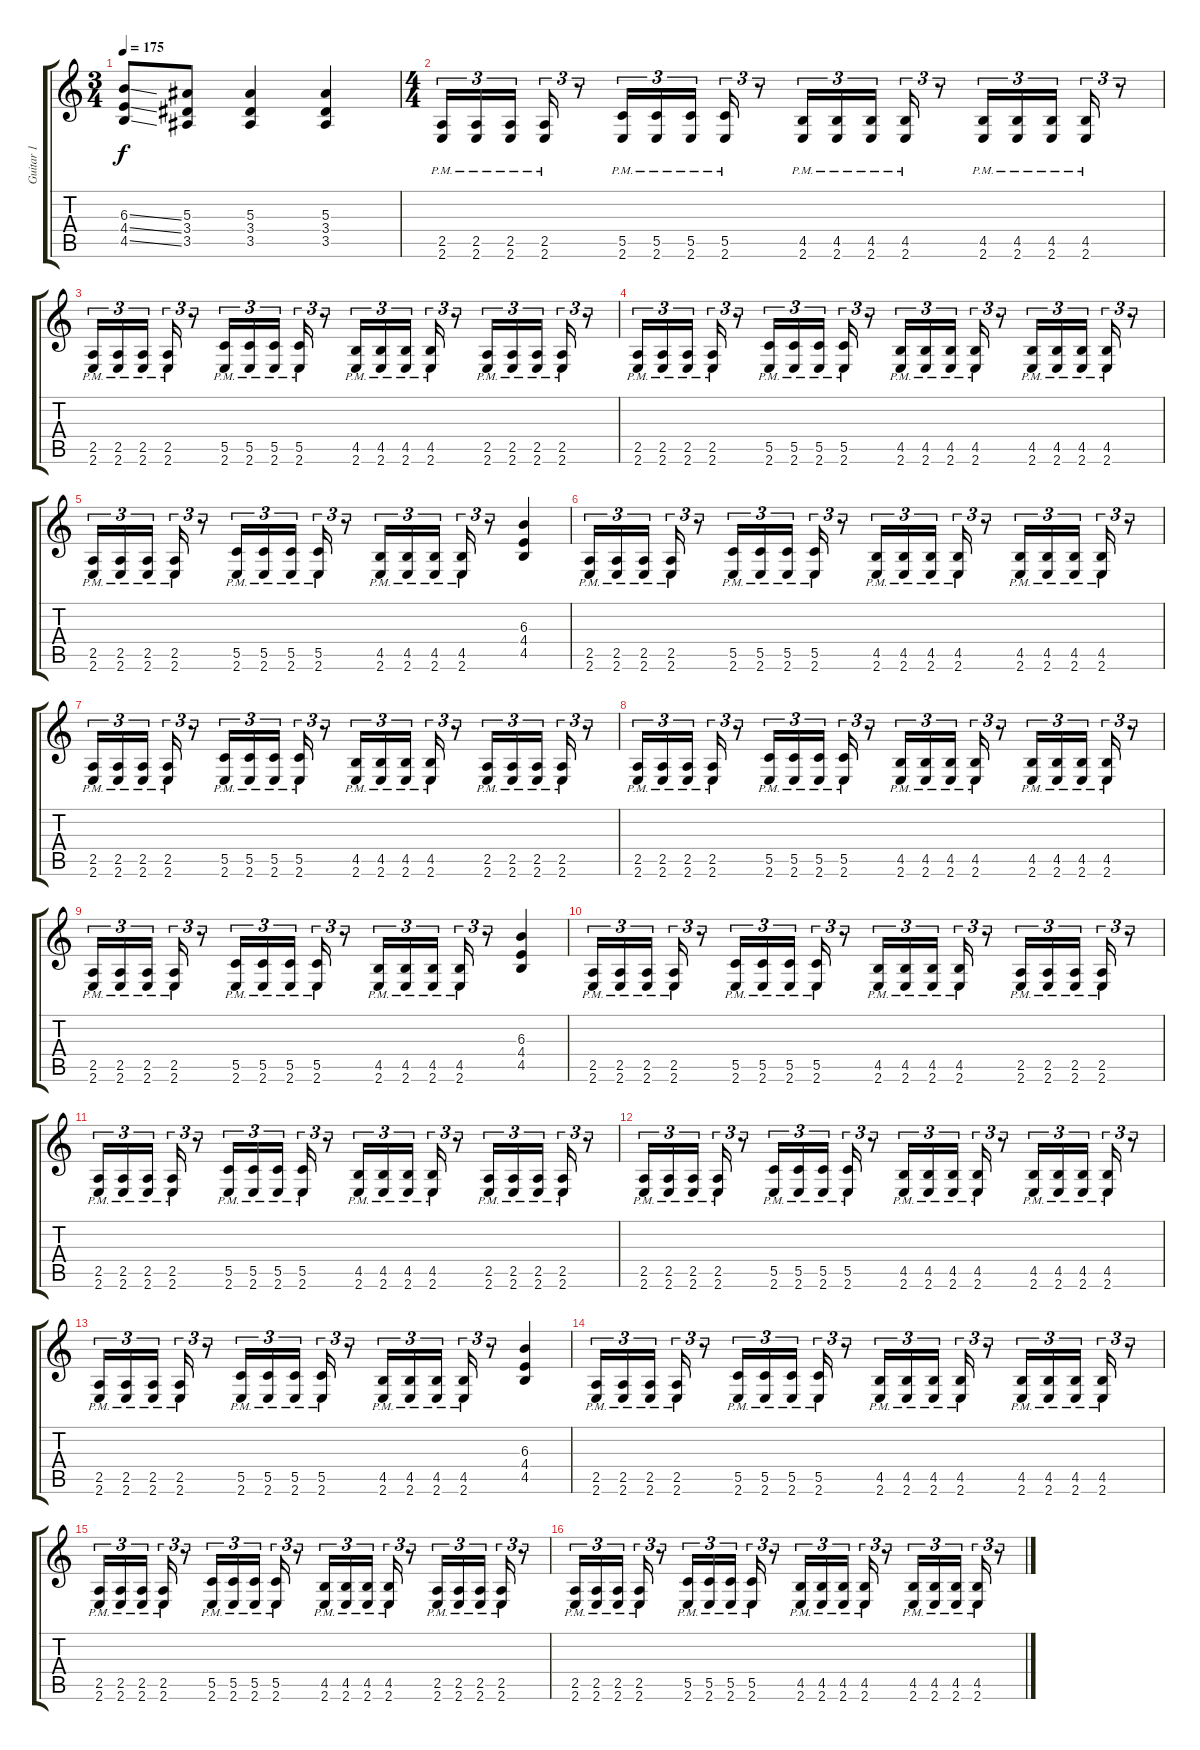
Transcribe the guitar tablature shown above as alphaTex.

\track ("Guitar 1" "Guitar 1") {instrument distortionguitar}
\staff {score tabs}
\tuning (D4 A3 F3 C3 G2 D2) {hide}
\ts (3 4)
\tempo 175
\clef g2
\ks c
(6.3{ss} 4.4{ss} 4.5{ss}).8{dy f} (5.3 3.4 3.5).8 (5.3 3.4 3.5).4 (5.3 3.4 3.5).4 |
\ts (4 4)
(2.5{pm} 2.6{pm}).16{tu (3 2) volume 16} (2.5{pm} 2.6{pm}).16{tu (3 2)} (2.5{pm} 2.6{pm}).16{tu (3 2) beam splitsecondary} (2.5{pm} 2.6{pm}).16{tu (3 2)} r.8{tu (3 2)} (5.5{pm} 2.6{pm}).16{tu (3 2)} (5.5{pm} 2.6{pm}).16{tu (3 2)} (5.5{pm} 2.6{pm}).16{tu (3 2) beam splitsecondary} (5.5{pm} 2.6{pm}).16{tu (3 2)} r.8{tu (3 2)} (4.5{pm} 2.6{pm}).16{tu (3 2)} (4.5{pm} 2.6{pm}).16{tu (3 2)} (4.5{pm} 2.6{pm}).16{tu (3 2) beam splitsecondary} (4.5{pm} 2.6{pm}).16{tu (3 2)} r.8{tu (3 2)} (4.5{pm} 2.6{pm}).16{tu (3 2)} (4.5{pm} 2.6{pm}).16{tu (3 2)} (4.5{pm} 2.6{pm}).16{tu (3 2) beam splitsecondary} (4.5{pm} 2.6{pm}).16{tu (3 2)} r.8{tu (3 2)} |
(2.5{pm} 2.6{pm}).16{tu (3 2)} (2.5{pm} 2.6{pm}).16{tu (3 2)} (2.5{pm} 2.6{pm}).16{tu (3 2) beam splitsecondary} (2.5{pm} 2.6{pm}).16{tu (3 2)} r.8{tu (3 2)} (5.5{pm} 2.6{pm}).16{tu (3 2)} (5.5{pm} 2.6{pm}).16{tu (3 2)} (5.5{pm} 2.6{pm}).16{tu (3 2) beam splitsecondary} (5.5{pm} 2.6{pm}).16{tu (3 2)} r.8{tu (3 2)} (4.5{pm} 2.6{pm}).16{tu (3 2)} (4.5{pm} 2.6{pm}).16{tu (3 2)} (4.5{pm} 2.6{pm}).16{tu (3 2) beam splitsecondary} (4.5{pm} 2.6{pm}).16{tu (3 2)} r.8{tu (3 2)} (2.5{pm} 2.6{pm}).16{tu (3 2)} (2.5{pm} 2.6{pm}).16{tu (3 2)} (2.5{pm} 2.6{pm}).16{tu (3 2) beam splitsecondary} (2.5{pm} 2.6{pm}).16{tu (3 2)} r.8{tu (3 2)} |
(2.5{pm} 2.6{pm}).16{tu (3 2)} (2.5{pm} 2.6{pm}).16{tu (3 2)} (2.5{pm} 2.6{pm}).16{tu (3 2) beam splitsecondary} (2.5{pm} 2.6{pm}).16{tu (3 2)} r.8{tu (3 2)} (5.5{pm} 2.6{pm}).16{tu (3 2)} (5.5{pm} 2.6{pm}).16{tu (3 2)} (5.5{pm} 2.6{pm}).16{tu (3 2) beam splitsecondary} (5.5{pm} 2.6{pm}).16{tu (3 2)} r.8{tu (3 2)} (4.5{pm} 2.6{pm}).16{tu (3 2)} (4.5{pm} 2.6{pm}).16{tu (3 2)} (4.5{pm} 2.6{pm}).16{tu (3 2) beam splitsecondary} (4.5{pm} 2.6{pm}).16{tu (3 2)} r.8{tu (3 2)} (4.5{pm} 2.6{pm}).16{tu (3 2)} (4.5{pm} 2.6{pm}).16{tu (3 2)} (4.5{pm} 2.6{pm}).16{tu (3 2) beam splitsecondary} (4.5{pm} 2.6{pm}).16{tu (3 2)} r.8{tu (3 2)} |
(2.5{pm} 2.6{pm}).16{tu (3 2)} (2.5{pm} 2.6{pm}).16{tu (3 2)} (2.5{pm} 2.6{pm}).16{tu (3 2) beam splitsecondary} (2.5{pm} 2.6{pm}).16{tu (3 2)} r.8{tu (3 2)} (5.5{pm} 2.6{pm}).16{tu (3 2)} (5.5{pm} 2.6{pm}).16{tu (3 2)} (5.5{pm} 2.6{pm}).16{tu (3 2) beam splitsecondary} (5.5{pm} 2.6{pm}).16{tu (3 2)} r.8{tu (3 2)} (4.5{pm} 2.6{pm}).16{tu (3 2)} (4.5{pm} 2.6{pm}).16{tu (3 2)} (4.5{pm} 2.6{pm}).16{tu (3 2) beam splitsecondary} (4.5{pm} 2.6{pm}).16{tu (3 2)} r.8{tu (3 2)} (6.3 4.4 4.5).4 |
(2.5{pm} 2.6{pm}).16{tu (3 2)} (2.5{pm} 2.6{pm}).16{tu (3 2)} (2.5{pm} 2.6{pm}).16{tu (3 2) beam splitsecondary} (2.5{pm} 2.6{pm}).16{tu (3 2)} r.8{tu (3 2)} (5.5{pm} 2.6{pm}).16{tu (3 2)} (5.5{pm} 2.6{pm}).16{tu (3 2)} (5.5{pm} 2.6{pm}).16{tu (3 2) beam splitsecondary} (5.5{pm} 2.6{pm}).16{tu (3 2)} r.8{tu (3 2)} (4.5{pm} 2.6{pm}).16{tu (3 2)} (4.5{pm} 2.6{pm}).16{tu (3 2)} (4.5{pm} 2.6{pm}).16{tu (3 2) beam splitsecondary} (4.5{pm} 2.6{pm}).16{tu (3 2)} r.8{tu (3 2)} (4.5{pm} 2.6{pm}).16{tu (3 2)} (4.5{pm} 2.6{pm}).16{tu (3 2)} (4.5{pm} 2.6{pm}).16{tu (3 2) beam splitsecondary} (4.5{pm} 2.6{pm}).16{tu (3 2)} r.8{tu (3 2)} |
(2.5{pm} 2.6{pm}).16{tu (3 2)} (2.5{pm} 2.6{pm}).16{tu (3 2)} (2.5{pm} 2.6{pm}).16{tu (3 2) beam splitsecondary} (2.5{pm} 2.6{pm}).16{tu (3 2)} r.8{tu (3 2)} (5.5{pm} 2.6{pm}).16{tu (3 2)} (5.5{pm} 2.6{pm}).16{tu (3 2)} (5.5{pm} 2.6{pm}).16{tu (3 2) beam splitsecondary} (5.5{pm} 2.6{pm}).16{tu (3 2)} r.8{tu (3 2)} (4.5{pm} 2.6{pm}).16{tu (3 2)} (4.5{pm} 2.6{pm}).16{tu (3 2)} (4.5{pm} 2.6{pm}).16{tu (3 2) beam splitsecondary} (4.5{pm} 2.6{pm}).16{tu (3 2)} r.8{tu (3 2)} (2.5{pm} 2.6{pm}).16{tu (3 2)} (2.5{pm} 2.6{pm}).16{tu (3 2)} (2.5{pm} 2.6{pm}).16{tu (3 2) beam splitsecondary} (2.5{pm} 2.6{pm}).16{tu (3 2)} r.8{tu (3 2)} |
(2.5{pm} 2.6{pm}).16{tu (3 2)} (2.5{pm} 2.6{pm}).16{tu (3 2)} (2.5{pm} 2.6{pm}).16{tu (3 2) beam splitsecondary} (2.5{pm} 2.6{pm}).16{tu (3 2)} r.8{tu (3 2)} (5.5{pm} 2.6{pm}).16{tu (3 2)} (5.5{pm} 2.6{pm}).16{tu (3 2)} (5.5{pm} 2.6{pm}).16{tu (3 2) beam splitsecondary} (5.5{pm} 2.6{pm}).16{tu (3 2)} r.8{tu (3 2)} (4.5{pm} 2.6{pm}).16{tu (3 2)} (4.5{pm} 2.6{pm}).16{tu (3 2)} (4.5{pm} 2.6{pm}).16{tu (3 2) beam splitsecondary} (4.5{pm} 2.6{pm}).16{tu (3 2)} r.8{tu (3 2)} (4.5{pm} 2.6{pm}).16{tu (3 2)} (4.5{pm} 2.6{pm}).16{tu (3 2)} (4.5{pm} 2.6{pm}).16{tu (3 2) beam splitsecondary} (4.5{pm} 2.6{pm}).16{tu (3 2)} r.8{tu (3 2)} |
(2.5{pm} 2.6{pm}).16{tu (3 2)} (2.5{pm} 2.6{pm}).16{tu (3 2)} (2.5{pm} 2.6{pm}).16{tu (3 2) beam splitsecondary} (2.5{pm} 2.6{pm}).16{tu (3 2)} r.8{tu (3 2)} (5.5{pm} 2.6{pm}).16{tu (3 2)} (5.5{pm} 2.6{pm}).16{tu (3 2)} (5.5{pm} 2.6{pm}).16{tu (3 2) beam splitsecondary} (5.5{pm} 2.6{pm}).16{tu (3 2)} r.8{tu (3 2)} (4.5{pm} 2.6{pm}).16{tu (3 2)} (4.5{pm} 2.6{pm}).16{tu (3 2)} (4.5{pm} 2.6{pm}).16{tu (3 2) beam splitsecondary} (4.5{pm} 2.6{pm}).16{tu (3 2)} r.8{tu (3 2)} (6.3 4.4 4.5).4 |
(2.5{pm} 2.6{pm}).16{tu (3 2)} (2.5{pm} 2.6{pm}).16{tu (3 2)} (2.5{pm} 2.6{pm}).16{tu (3 2) beam splitsecondary} (2.5{pm} 2.6{pm}).16{tu (3 2)} r.8{tu (3 2)} (5.5{pm} 2.6{pm}).16{tu (3 2)} (5.5{pm} 2.6{pm}).16{tu (3 2)} (5.5{pm} 2.6{pm}).16{tu (3 2) beam splitsecondary} (5.5{pm} 2.6{pm}).16{tu (3 2)} r.8{tu (3 2)} (4.5{pm} 2.6{pm}).16{tu (3 2)} (4.5{pm} 2.6{pm}).16{tu (3 2)} (4.5{pm} 2.6{pm}).16{tu (3 2) beam splitsecondary} (4.5{pm} 2.6{pm}).16{tu (3 2)} r.8{tu (3 2)} (2.5{pm} 2.6{pm}).16{tu (3 2)} (2.5{pm} 2.6{pm}).16{tu (3 2)} (2.5{pm} 2.6{pm}).16{tu (3 2) beam splitsecondary} (2.5{pm} 2.6{pm}).16{tu (3 2)} r.8{tu (3 2)} |
(2.5{pm} 2.6{pm}).16{tu (3 2)} (2.5{pm} 2.6{pm}).16{tu (3 2)} (2.5{pm} 2.6{pm}).16{tu (3 2) beam splitsecondary} (2.5{pm} 2.6{pm}).16{tu (3 2)} r.8{tu (3 2)} (5.5{pm} 2.6{pm}).16{tu (3 2)} (5.5{pm} 2.6{pm}).16{tu (3 2)} (5.5{pm} 2.6{pm}).16{tu (3 2) beam splitsecondary} (5.5{pm} 2.6{pm}).16{tu (3 2)} r.8{tu (3 2)} (4.5{pm} 2.6{pm}).16{tu (3 2)} (4.5{pm} 2.6{pm}).16{tu (3 2)} (4.5{pm} 2.6{pm}).16{tu (3 2) beam splitsecondary} (4.5{pm} 2.6{pm}).16{tu (3 2)} r.8{tu (3 2)} (2.5{pm} 2.6{pm}).16{tu (3 2)} (2.5{pm} 2.6{pm}).16{tu (3 2)} (2.5{pm} 2.6{pm}).16{tu (3 2) beam splitsecondary} (2.5{pm} 2.6{pm}).16{tu (3 2)} r.8{tu (3 2)} |
(2.5{pm} 2.6{pm}).16{tu (3 2)} (2.5{pm} 2.6{pm}).16{tu (3 2)} (2.5{pm} 2.6{pm}).16{tu (3 2) beam splitsecondary} (2.5{pm} 2.6{pm}).16{tu (3 2)} r.8{tu (3 2)} (5.5{pm} 2.6{pm}).16{tu (3 2)} (5.5{pm} 2.6{pm}).16{tu (3 2)} (5.5{pm} 2.6{pm}).16{tu (3 2) beam splitsecondary} (5.5{pm} 2.6{pm}).16{tu (3 2)} r.8{tu (3 2)} (4.5{pm} 2.6{pm}).16{tu (3 2)} (4.5{pm} 2.6{pm}).16{tu (3 2)} (4.5{pm} 2.6{pm}).16{tu (3 2) beam splitsecondary} (4.5{pm} 2.6{pm}).16{tu (3 2)} r.8{tu (3 2)} (4.5{pm} 2.6{pm}).16{tu (3 2)} (4.5{pm} 2.6{pm}).16{tu (3 2)} (4.5{pm} 2.6{pm}).16{tu (3 2) beam splitsecondary} (4.5{pm} 2.6{pm}).16{tu (3 2)} r.8{tu (3 2)} |
(2.5{pm} 2.6{pm}).16{tu (3 2)} (2.5{pm} 2.6{pm}).16{tu (3 2)} (2.5{pm} 2.6{pm}).16{tu (3 2) beam splitsecondary} (2.5{pm} 2.6{pm}).16{tu (3 2)} r.8{tu (3 2)} (5.5{pm} 2.6{pm}).16{tu (3 2)} (5.5{pm} 2.6{pm}).16{tu (3 2)} (5.5{pm} 2.6{pm}).16{tu (3 2) beam splitsecondary} (5.5{pm} 2.6{pm}).16{tu (3 2)} r.8{tu (3 2)} (4.5{pm} 2.6{pm}).16{tu (3 2)} (4.5{pm} 2.6{pm}).16{tu (3 2)} (4.5{pm} 2.6{pm}).16{tu (3 2) beam splitsecondary} (4.5{pm} 2.6{pm}).16{tu (3 2)} r.8{tu (3 2)} (6.3 4.4 4.5).4 |
(2.5{pm} 2.6{pm}).16{tu (3 2)} (2.5{pm} 2.6{pm}).16{tu (3 2)} (2.5{pm} 2.6{pm}).16{tu (3 2) beam splitsecondary} (2.5{pm} 2.6{pm}).16{tu (3 2)} r.8{tu (3 2)} (5.5{pm} 2.6{pm}).16{tu (3 2)} (5.5{pm} 2.6{pm}).16{tu (3 2)} (5.5{pm} 2.6{pm}).16{tu (3 2) beam splitsecondary} (5.5{pm} 2.6{pm}).16{tu (3 2)} r.8{tu (3 2)} (4.5{pm} 2.6{pm}).16{tu (3 2)} (4.5{pm} 2.6{pm}).16{tu (3 2)} (4.5{pm} 2.6{pm}).16{tu (3 2) beam splitsecondary} (4.5{pm} 2.6{pm}).16{tu (3 2)} r.8{tu (3 2)} (4.5{pm} 2.6{pm}).16{tu (3 2)} (4.5{pm} 2.6{pm}).16{tu (3 2)} (4.5{pm} 2.6{pm}).16{tu (3 2) beam splitsecondary} (4.5{pm} 2.6{pm}).16{tu (3 2)} r.8{tu (3 2)} |
(2.5{pm} 2.6{pm}).16{tu (3 2)} (2.5{pm} 2.6{pm}).16{tu (3 2)} (2.5{pm} 2.6{pm}).16{tu (3 2) beam splitsecondary} (2.5{pm} 2.6{pm}).16{tu (3 2)} r.8{tu (3 2)} (5.5{pm} 2.6{pm}).16{tu (3 2)} (5.5{pm} 2.6{pm}).16{tu (3 2)} (5.5{pm} 2.6{pm}).16{tu (3 2) beam splitsecondary} (5.5{pm} 2.6{pm}).16{tu (3 2)} r.8{tu (3 2)} (4.5{pm} 2.6{pm}).16{tu (3 2)} (4.5{pm} 2.6{pm}).16{tu (3 2)} (4.5{pm} 2.6{pm}).16{tu (3 2) beam splitsecondary} (4.5{pm} 2.6{pm}).16{tu (3 2)} r.8{tu (3 2)} (2.5{pm} 2.6{pm}).16{tu (3 2)} (2.5{pm} 2.6{pm}).16{tu (3 2)} (2.5{pm} 2.6{pm}).16{tu (3 2) beam splitsecondary} (2.5{pm} 2.6{pm}).16{tu (3 2)} r.8{tu (3 2)} |
(2.5{pm} 2.6{pm}).16{tu (3 2)} (2.5{pm} 2.6{pm}).16{tu (3 2)} (2.5{pm} 2.6{pm}).16{tu (3 2) beam splitsecondary} (2.5{pm} 2.6{pm}).16{tu (3 2)} r.8{tu (3 2)} (5.5{pm} 2.6{pm}).16{tu (3 2)} (5.5{pm} 2.6{pm}).16{tu (3 2)} (5.5{pm} 2.6{pm}).16{tu (3 2) beam splitsecondary} (5.5{pm} 2.6{pm}).16{tu (3 2)} r.8{tu (3 2)} (4.5{pm} 2.6{pm}).16{tu (3 2)} (4.5{pm} 2.6{pm}).16{tu (3 2)} (4.5{pm} 2.6{pm}).16{tu (3 2) beam splitsecondary} (4.5{pm} 2.6{pm}).16{tu (3 2)} r.8{tu (3 2)} (4.5{pm} 2.6{pm}).16{tu (3 2)} (4.5{pm} 2.6{pm}).16{tu (3 2)} (4.5{pm} 2.6{pm}).16{tu (3 2) beam splitsecondary} (4.5{pm} 2.6{pm}).16{tu (3 2)} r.8{tu (3 2)}
